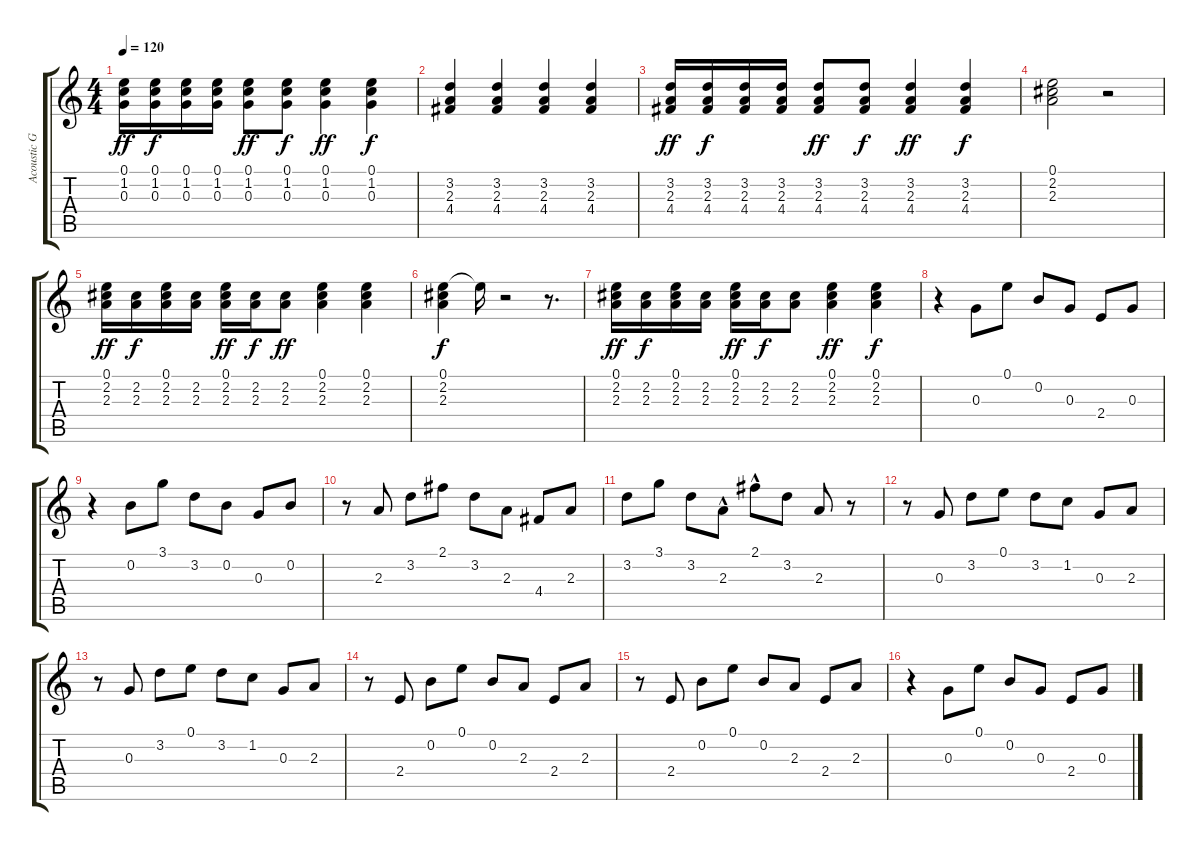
\track ("Acoustic Guitar I" "Acoustic G") {instrument acousticguitarsteel}
\staff {score tabs}
\tuning (E4 B3 G3 D3 A2 E2) {hide}
\ts (4 4)
\tempo 120
\clef g2
\ks c
(0.1 1.2 0.3).16{dy ff} (0.1 1.2 0.3).16{dy f} (0.1 1.2 0.3).16 (0.1 1.2 0.3).16 (0.1 1.2 0.3).8{dy ff} (0.1 1.2 0.3).8{dy f} (0.1 1.2 0.3).4{dy ff} (0.1 1.2 0.3).4{dy f} |
(3.2 2.3 4.4).4 (3.2 2.3 4.4).4 (3.2 2.3 4.4).4 (3.2 2.3 4.4).4 |
(3.2 2.3 4.4).16{dy ff} (3.2 2.3 4.4).16{dy f} (3.2 2.3 4.4).16 (3.2 2.3 4.4).16 (3.2 2.3 4.4).8{dy ff} (3.2 2.3 4.4).8{dy f} (3.2 2.3 4.4).4{dy ff} (3.2 2.3 4.4).4{dy f} |
(0.1 2.2 2.3).2 r.2 |
(0.1 2.2 2.3).16{dy ff} (2.2 2.3).16{dy f} (0.1 2.2 2.3).16 (2.2 2.3).16 (0.1 2.2 2.3).16{dy ff} (2.2 2.3).16{dy f} (2.2 2.3).8{dy ff} (0.1 2.2 2.3).4 (0.1 2.2 2.3).4 |
(0.1 2.2 2.3).4{dy f} 0.1{t}.16 r.2 r.8{d} |
(0.1 2.2 2.3).16{dy ff} (2.2 2.3).16{dy f} (0.1 2.2 2.3).16 (2.2 2.3).16 (0.1 2.2 2.3).16{dy ff} (2.2 2.3).16{dy f} (2.2 2.3).8 (0.1 2.2 2.3).4{dy ff} (0.1 2.2 2.3).4{dy f} |
r.4 0.3.8 0.1.8 0.2.8 0.3.8 2.4.8 0.3.8 |
r.4 0.2.8 3.1.8 3.2.8 0.2.8 0.3.8 0.2.8 |
r.8 2.3.8 3.2.8 2.1.8 3.2.8 2.3.8 4.4.8 2.3.8 |
3.2.8 3.1.8 3.2.8 2.3{hac}.8 2.1{hac}.8 3.2.8 2.3.8 r.8 |
r.8 0.3.8 3.2.8 0.1.8 3.2.8 1.2.8 0.3.8 2.3.8 |
r.8 0.3.8 3.2.8 0.1.8 3.2.8 1.2.8 0.3.8 2.3.8 |
r.8 2.4.8 0.2.8 0.1.8 0.2.8 2.3.8 2.4.8 2.3.8 |
r.8 2.4.8 0.2.8 0.1.8 0.2.8 2.3.8 2.4.8 2.3.8 |
r.4 0.3.8 0.1.8 0.2.8 0.3.8 2.4.8 0.3.8
